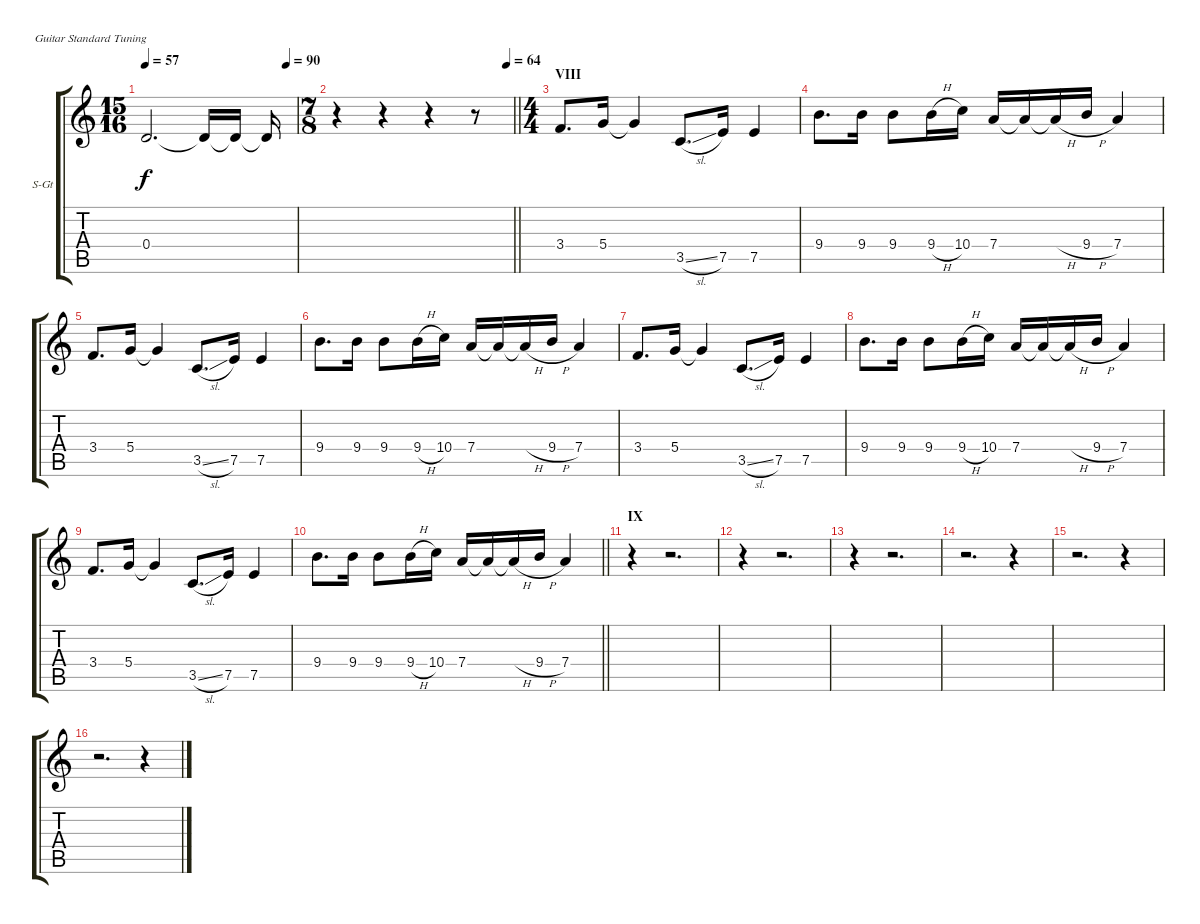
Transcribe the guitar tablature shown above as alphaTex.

\bracketExtendMode groupsimilarinstruments
\firstSystemTrackNameOrientation horizontal
\otherSystemsTrackNameOrientation horizontal
\track ("Peter Lindgren" "S-Gt") {instrument acousticguitarsteel}
\staff {score tabs}
\tuning (E4 B3 G3 D3 A2 E2)
\ts (15 16)
\beaming (8 7)
\tempo 57
\tempo (90 0.933333)
\clef g2
\ks c
0.4.2{d dy f} 0.4{t}.16 0.4{t}.16 0.4{t}.16 |
\ts (7 8)
\beaming (8 3 2 2)
\tempo (64 0.964286)
\barLineRight lightlight
r.4 r.4 r.4 r.8 |
\ts (4 4)
\beaming (8 2 2 2 2)
\section ("" "VIII")
3.4.8{d} 5.4.16 5.4{t}.4 3.5{sl}.8{d} 7.5.16 7.5.4 |
9.4.8{d} 9.4.16 9.4.8 9.4{h}.16 10.4.16 7.4.16 7.4{t}.16 7.4{h t}.16 9.4{h}.16 7.4.4 |
3.4.8{d} 5.4.16 5.4{t}.4 3.5{sl}.8{d} 7.5.16 7.5.4 |
9.4.8{d} 9.4.16 9.4.8 9.4{h}.16 10.4.16 7.4.16 7.4{t}.16 7.4{h t}.16 9.4{h}.16 7.4.4 |
3.4.8{d} 5.4.16 5.4{t}.4 3.5{sl}.8{d} 7.5.16 7.5.4 |
9.4.8{d} 9.4.16 9.4.8 9.4{h}.16 10.4.16 7.4.16 7.4{t}.16 7.4{h t}.16 9.4{h}.16 7.4.4 |
3.4.8{d} 5.4.16 5.4{t}.4 3.5{sl}.8{d} 7.5.16 7.5.4 |
\barLineRight lightlight
9.4.8{d} 9.4.16 9.4.8 9.4{h}.16 10.4.16 7.4.16 7.4{t}.16 7.4{h t}.16 9.4{h}.16 7.4.4 |
\section ("" "IX")
r.4 r.2{d} |
r.4 r.2{d} |
r.4 r.2{d} |
r.2{d} r.4 |
r.2{d} r.4 |
r.2{d} r.4
